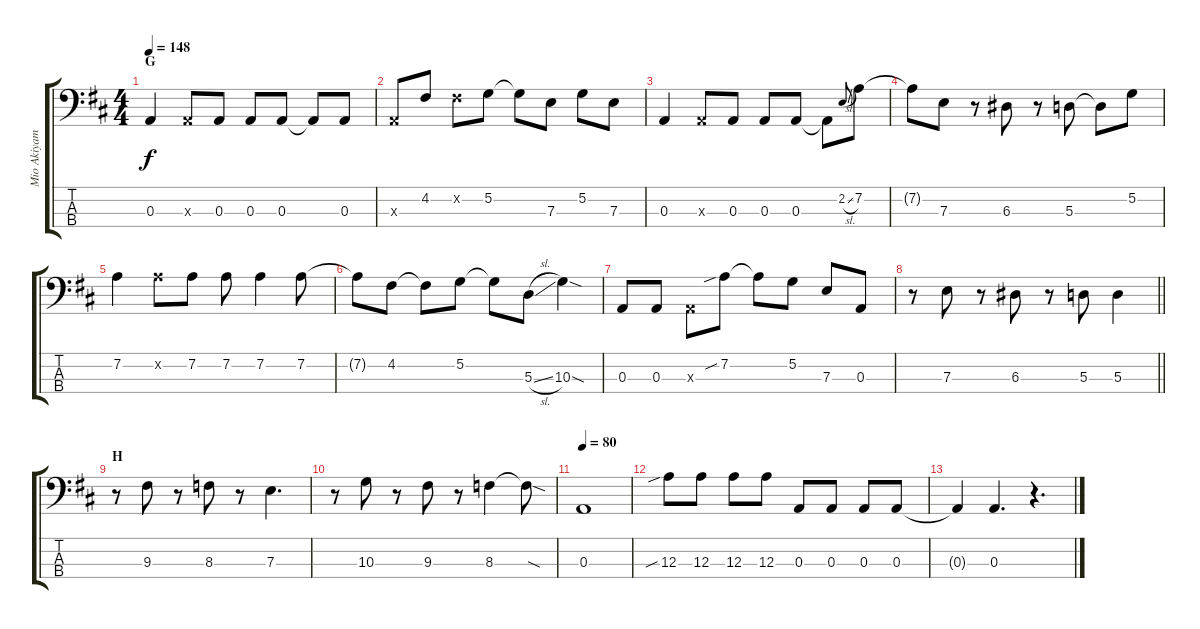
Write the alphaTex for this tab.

\track ("Mio Akiyama" "Mio Akiyam") {instrument electricbassfinger}
\staff {score tabs}
\tuning (G2 D2 A1 E1) {hide}
\ts (4 4)
\section ("" "G")
\tempo 148
\clef f4
\ks d
0.3.4{dy f} 0.3{x}.8 0.3.8 0.3.8 0.3.8 0.3{t}.8 0.3.8 |
0.3{x}.8 4.2.8 4.2{x}.8 5.2.8 5.2{t}.8 7.3.8 5.2.8 7.3.8 |
0.3.4 0.3{x}.8 0.3.8 0.3.8 0.3.8 0.3{t}.8 2.2{sl}.8{gr onbeat} 7.2.8 |
7.2{t}.8 7.3.8 r.8 6.3.8 r.8 5.3.8 5.3{t}.8 5.2.8 |
7.2.4 7.2{x}.8 7.2.8 7.2.8 7.2.4 7.2.8 |
7.2{t}.8 4.2.8 4.2{t}.8 5.2.8 5.2{t}.8 5.3{sl}.8 10.3{sod}.4 |
0.3.8 0.3.8 0.3{x}.8 7.2{sib}.8 7.2{t}.8 5.2.8 7.3.8 0.3.8 |
\barLineRight lightlight
r.8 7.3.8 r.8 6.3.8 r.8 5.3.8 5.3.4 |
\section ("" "H")
r.8 9.3.8 r.8 8.3.8 r.8 7.3.4{d} |
r.8 10.3.8 r.8 9.3.8 r.8 8.3.4 8.3{sod t}.8 |
\tempo 80
0.3.1 |
12.3{sib}.8 12.3.8 12.3.8 12.3.8 0.3.8 0.3.8 0.3.8 0.3.8 |
0.3{t}.4 0.3.4{d} r.4{d}
